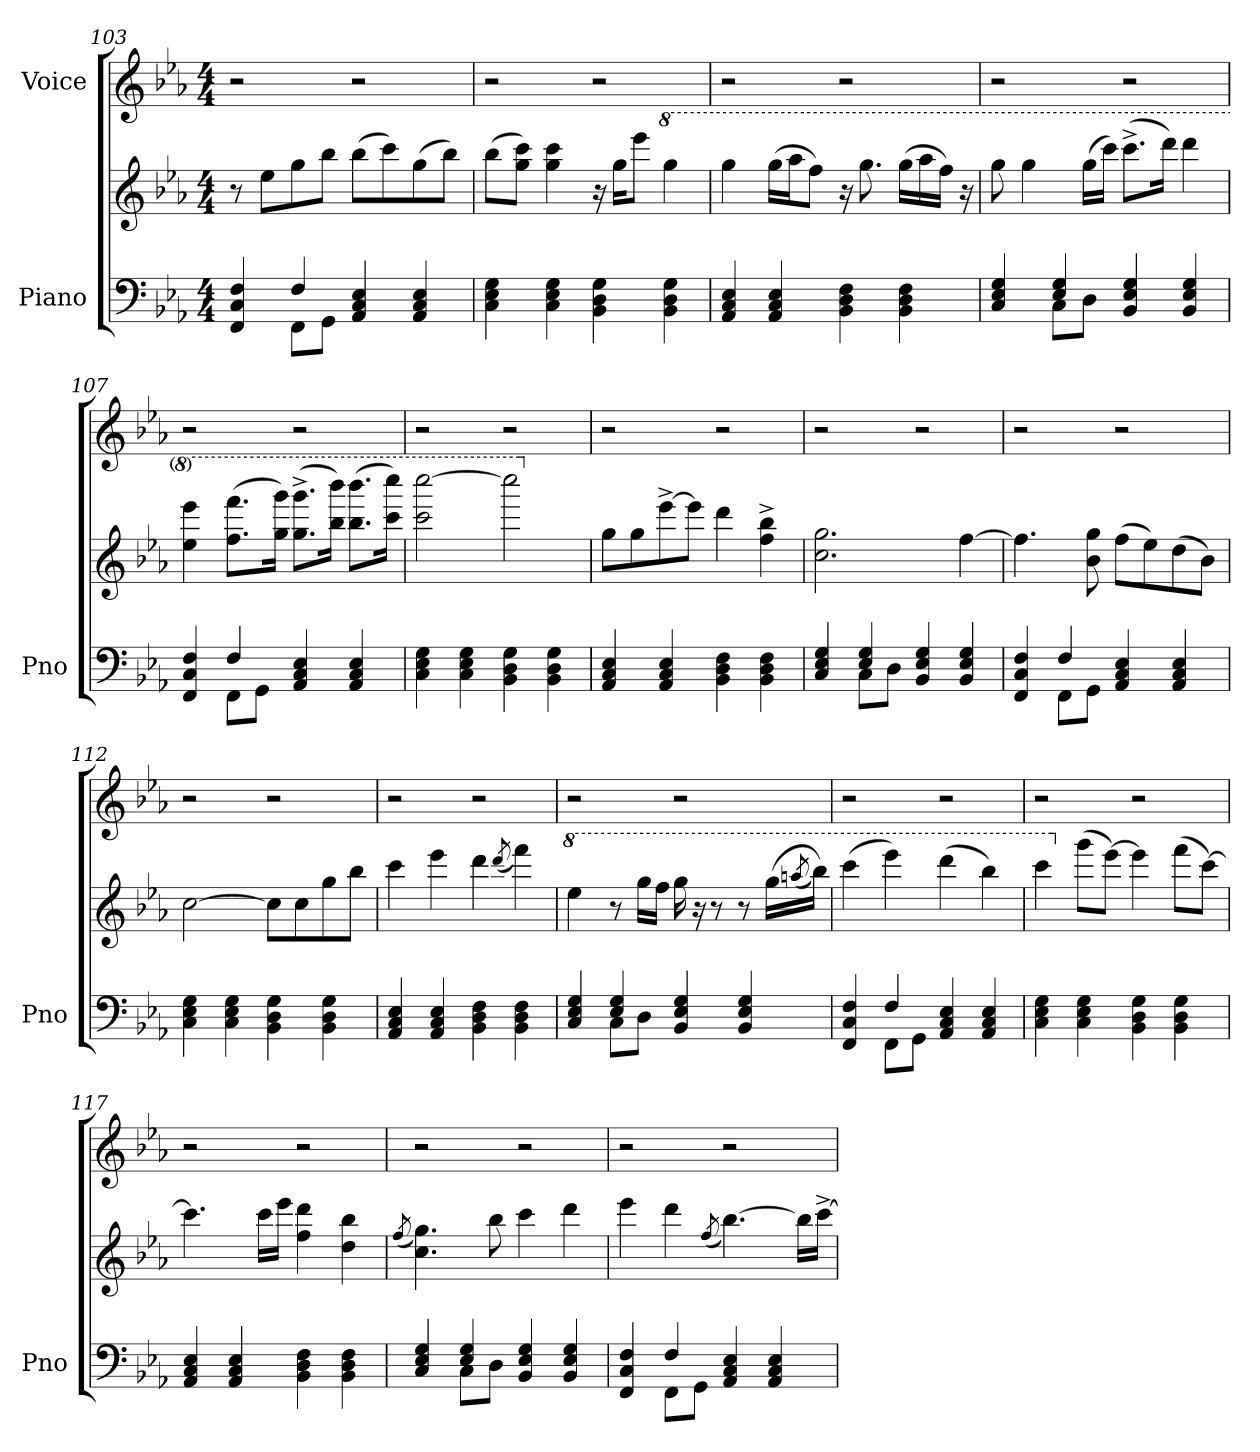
**kern	**kern	**kern
*part2	*part2	*part1
*staff3	*staff2	*staff1
*I"Piano	*	*I"Voice
*I'Pno	*	*
!!LO:LB:g=z
*clefF4	*clefG2	*clefG2
*k[b-e-a-]	*k[b-e-a-]	*k[b-e-a-]
*M4/4	*M4/4	*M4/4
=103	=103	=103
*^	*	*
4FF/ 4C/ 4F/	4ryy	8r	2r
.	.	8ee-\L	.
4F/	8FF\L	8gg\	.
.	8GG\J	8bb-\J	.
4AA-/ 4C/ 4E-/	2ryy	(>8bb-\L	2r
.	.	8ccc\)	.
4AA-/ 4C/ 4E-/	.	(>8gg\	.
.	.	8bb-\J)	.
*v	*v	*	*
=104	=104	=104
4C\ 4E-\ 4G\	(>8bb-\L	2r
.	8gg\ 8ccc\J)	.
4C\ 4E-\ 4G\	4gg\ 4ccc\	.
4BB-\ 4D\ 4G\	16r	2r
.	16gg\KL	.
.	8eee-\J	.
*	*8va	*
4BB-\ 4D\ 4G\	4ggg\	.
=105	=105	=105
4AA-/ 4C/ 4E-/	4ggg\	2r
4AA-/ 4C/ 4E-/	(>16ggg\LL	.
.	16aaa-\J	.
.	8fff\J)	.
4BB-\ 4D\ 4F\	16r	2r
.	8.ggg\	.
4BB-\ 4D\ 4F\	(>16ggg\LL	.
.	16aaa-\	.
.	16fff\JJ)	.
.	16r	.
=106	=106	=106
*^	*	*
4C/ 4E-/ 4G/	4ryy	8ggg\	2r
.	.	4ggg\	.
4E-/ 4G/	8C\L	.	.
.	8D\J	(>16ggg\LL	.
.	.	16cccc\JJ)	.
4BB-/ 4E-/ 4G/	2ryy	(>8.cccc^\L	2r
.	.	16dddd\Jk)	.
4BB-/ 4E-/ 4G/	.	4dddd\	.
!!LO:LB:g=z
=107	=107	=107	=107
4FF/ 4C/ 4F/	4ryy	4eee-\ 4eeee-\	2r
4F/	8FF\L	(>8.fff\ 8.ffff\L	.
.	8GG\J	.	.
.	.	16ggg\ 16gggg\Jk)	.
4AA-/ 4C/ 4E-/	2ryy	(>8.ggg\^ 8.gggg\^L	2r
.	.	16bbb-\ 16bbbb-\Jk)	.
4AA-/ 4C/ 4E-/	.	(>8.bbb-\ 8.bbbb-\L	.
.	.	16cccc\ 16ccccc\Jk)	.
*v	*v	*	*
=108	=108	=108
4C\ 4E-\ 4G\	2cccc\ [2ccccc\	2r
4C\ 4E-\ 4G\	.	.
4BB-\ 4D\ 4G\	2ccccc\]	2r
4BB-\ 4D\ 4G\	.	.
=109	=109	=109
*	*X8va	*
4AA-/ 4C/ 4E-/	8gg\L	2r
.	8gg\	.
4AA-/ 4C/ 4E-/	[8eee-^\	.
.	8eee-\J]	.
4BB-\ 4D\ 4F\	4ddd\	2r
4BB-\ 4D\ 4F\	4ff\^ 4bb-\^	.
=110	=110	=110
*^	*	*
4C/ 4E-/ 4G/	4ryy	2.cc\ 2.gg\	2r
4E-/ 4G/	8C\L	.	.
.	8D\J	.	.
4BB-/ 4E-/ 4G/	2ryy	.	2r
4BB-/ 4E-/ 4G/	.	[4ff\	.
=111	=111	=111	=111
4FF/ 4C/ 4F/	4ryy	4.ff\]	2r
4F/	8FF\L	.	.
.	8GG\J	8b-\ 8gg\	.
4AA-/ 4C/ 4E-/	2ryy	(>8ff\L	2r
.	.	8ee-\)	.
4AA-/ 4C/ 4E-/	.	(>8dd\	.
.	.	8b-\J)	.
*v	*v	*	*
!!LO:PB:g=z
=112	=112	=112
4C\ 4E-\ 4G\	[2cc\	2r
4C\ 4E-\ 4G\	.	.
4BB-\ 4D\ 4G\	8cc\L]	2r
.	8cc\	.
4BB-\ 4D\ 4G\	8gg\	.
.	8bb-\J	.
=113	=113	=113
4AA-/ 4C/ 4E-/	4ccc\	2r
4AA-/ 4C/ 4E-/	4eee-\	.
4BB-\ 4D\ 4F\	4ddd\	2r
.	(<8qddd/	.
4BB-\ 4D\ 4F\	4fff\)	.
=114	=114	=114
*^	*	*
*	*	*8va	*
4C/ 4E-/ 4G/	4ryy	4eee-\	2r
4E-/ 4G/	8C\L	8r	.
.	8D\J	16ggg\LL	.
.	.	16fff\JJ	.
4BB-/ 4E-/ 4G/	2ryy	16ggg\	2r
.	.	16r	.
.	.	8r	.
4BB-/ 4E-/ 4G/	.	8r	.
.	.	(>16ggg\LL	.
.	.	(<8qaaan/	.
.	.	16bbb-\JJ))	.
=115	=115	=115	=115
4FF/ 4C/ 4F/	4ryy	(>4cccc\	2r
4F/	8FF\L	4eeee-\)	.
.	8GG\J	.	.
4AA-/ 4C/ 4E-/	2ryy	(>4dddd\	2r
4AA-/ 4C/ 4E-/	.	4bbb-\)	.
*v	*v	*	*
!!LO:LB:g=z
=116	=116	=116
4C\ 4E-\ 4G\	4cccc\	2r
*	*X8va	*
4C\ 4E-\ 4G\	(>8ggg\L	.
.	[8eee-\J)	.
4BB-\ 4D\ 4G\	4eee-\]	2r
4BB-\ 4D\ 4G\	(>8fff\L	.
.	[8ccc\J)	.
=117	=117	=117
4AA-/ 4C/ 4E-/	4.ccc\]	2r
4AA-/ 4C/ 4E-/	.	.
.	16ccc\LL	.
.	16eee-\JJ	.
4BB-\ 4D\ 4F\	4ff\ 4ddd\	2r
4BB-\ 4D\ 4F\	4dd\ 4bb-\	.
=118	=118	=118
.	(<8qff/	.
*^	*	*
4C/ 4E-/ 4G/	4ryy	4.cc\ 4.gg\)	2r
4E-/ 4G/	8C\L	.	.
.	8D\J	8bb-\	.
4BB-/ 4E-/ 4G/	2ryy	4ccc\	2r
4BB-/ 4E-/ 4G/	.	4ddd\	.
!!LO:LB:g=z
=119	=119	=119	=119
4FF/ 4C/ 4F/	4ryy	4eee-\	2r
4F/	8FF\L	4ddd\	.
.	8GG\J	.	.
.	.	(<8qff/	.
4AA-/ 4C/ 4E-/	2ryy	[4.bb-\)	2r
4AA-/ 4C/ 4E-/	.	.	.
.	.	16bb-\LL]	.
.	.	[16ccc^\JJ	.
*v	*v	*	*
=	=	=
*-	*-	*-
